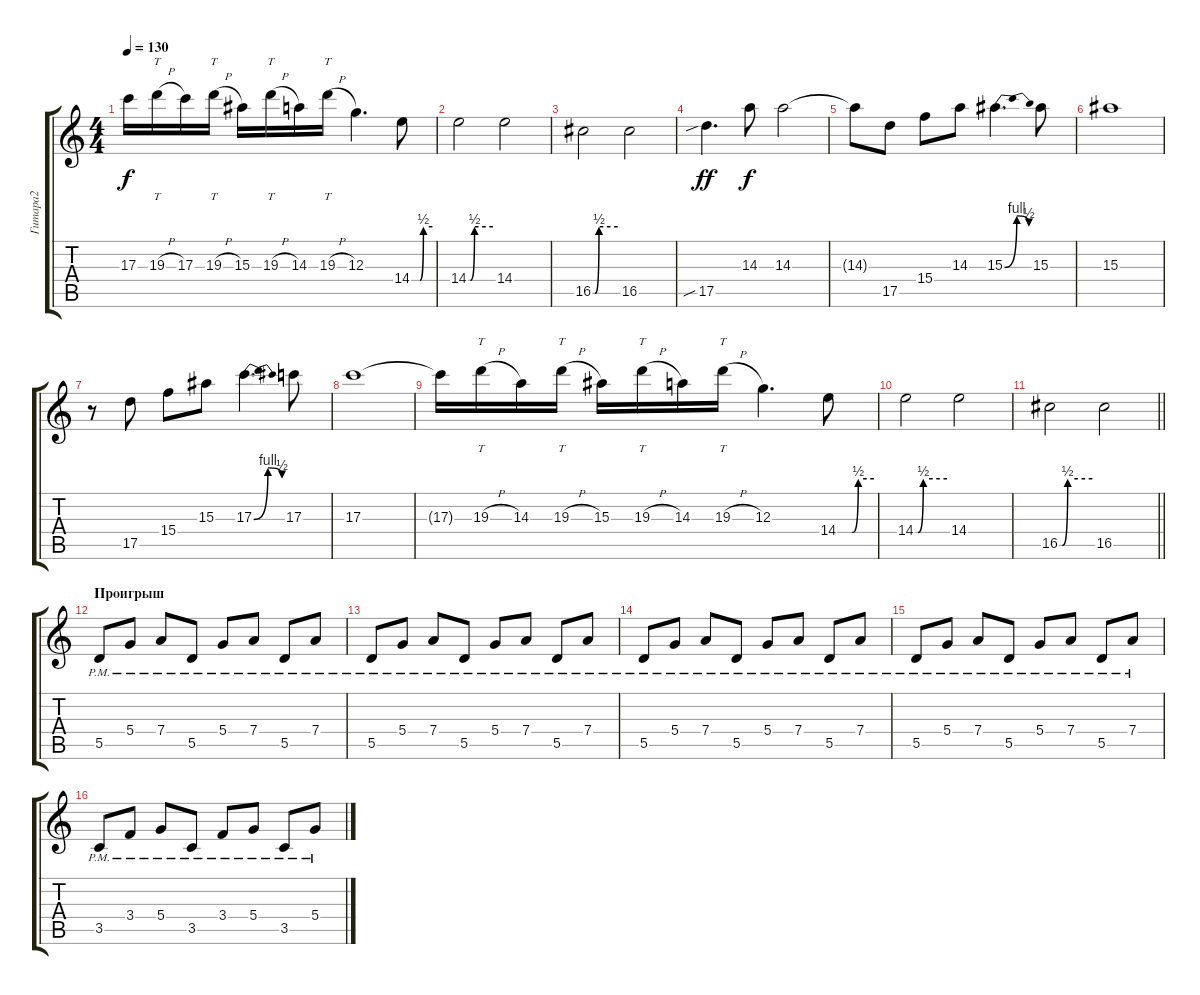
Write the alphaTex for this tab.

\track ("Гитара2" "Гитара2") {instrument distortionguitar}
\staff {score tabs}
\tuning (E4 B3 G3 D3 A2 E2) {hide}
\ts (4 4)
\tempo 130
\clef g2
\ks c
17.3{t}.16{dy f} 19.3{h}.16{tt} 17.3.16 19.3{h}.16{tt} 15.3.16 19.3{h}.16{tt} 14.3.16 19.3{h}.16{tt} 12.3.4{d} 14.4{be (custom 0 0 24 0 34 2 60 2)}.8 |
14.4{be (custom 0 0 5 0 15 2 60 2)}.2 14.4.2 |
16.5{be (custom 0 0 5 0 15 2 60 2)}.2 16.5.2 |
17.5{sib}.4{d dy ff} 14.3.8{dy f} 14.3.2 |
14.3{t}.8 17.5.8 15.4.8 14.3.8 15.3{be (bendrelease 0 0 26 4 56 4 60 2)}.4{d} 15.3.8 |
15.3.1 |
r.8 17.5.8 15.4.8 15.3.8 17.3{be (bendrelease 0 0 26 4 56 4 60 2)}.4{d} 17.3.8 |
17.3.1 |
17.3{t}.16 19.3{h}.16{tt} 14.3.16 19.3{h}.16{tt} 15.3.16 19.3{h}.16{tt} 14.3.16 19.3{h}.16{tt} 12.3.4{d} 14.4{be (custom 0 0 24 0 34 2 60 2)}.8 |
14.4{be (custom 0 0 5 0 15 2 60 2)}.2 14.4.2 |
\barLineRight lightlight
16.5{be (custom 0 0 5 0 15 2 60 2)}.2 16.5.2 |
\section ("" "Проигрыш")
5.5{pm}.8 5.4{pm}.8 7.4{pm}.8 5.5{pm}.8 5.4{pm}.8 7.4{pm}.8 5.5{pm}.8 7.4{pm}.8 |
5.5{pm}.8 5.4{pm}.8 7.4{pm}.8 5.5{pm}.8 5.4{pm}.8 7.4{pm}.8 5.5{pm}.8 7.4{pm}.8 |
5.5{pm}.8 5.4{pm}.8 7.4{pm}.8 5.5{pm}.8 5.4{pm}.8 7.4{pm}.8 5.5{pm}.8 7.4{pm}.8 |
5.5{pm}.8 5.4{pm}.8 7.4{pm}.8 5.5{pm}.8 5.4{pm}.8 7.4{pm}.8 5.5{pm}.8 7.4{pm}.8 |
3.5{pm}.8 3.4{pm}.8 5.4{pm}.8 3.5{pm}.8 3.4{pm}.8 5.4{pm}.8 3.5{pm}.8 5.4{pm}.8
